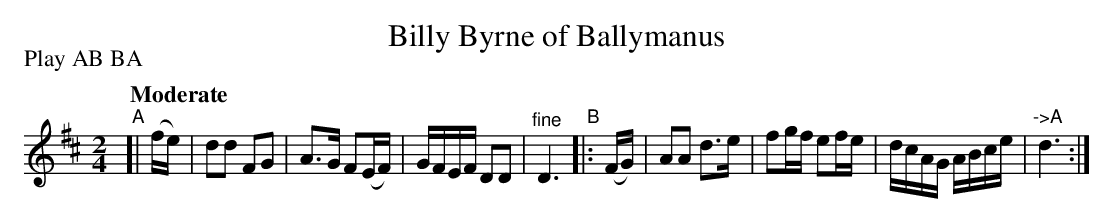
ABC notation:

X:1
T: Billy Byrne of Ballymanus
P: Play AB BA
Q: "Moderate"
M: 2/4
L: 1/8
K: D
"^A"[| (f/e/) | dd FG | A>G F(E/F/) | G/F/E/F/ DD | "^fine"D3 \
"^B"|: (F/G/) | AA d>e| fg/f/ ef/e/ | d/c/A/G/ A/B/c/e/ | "->A"d3 :|
